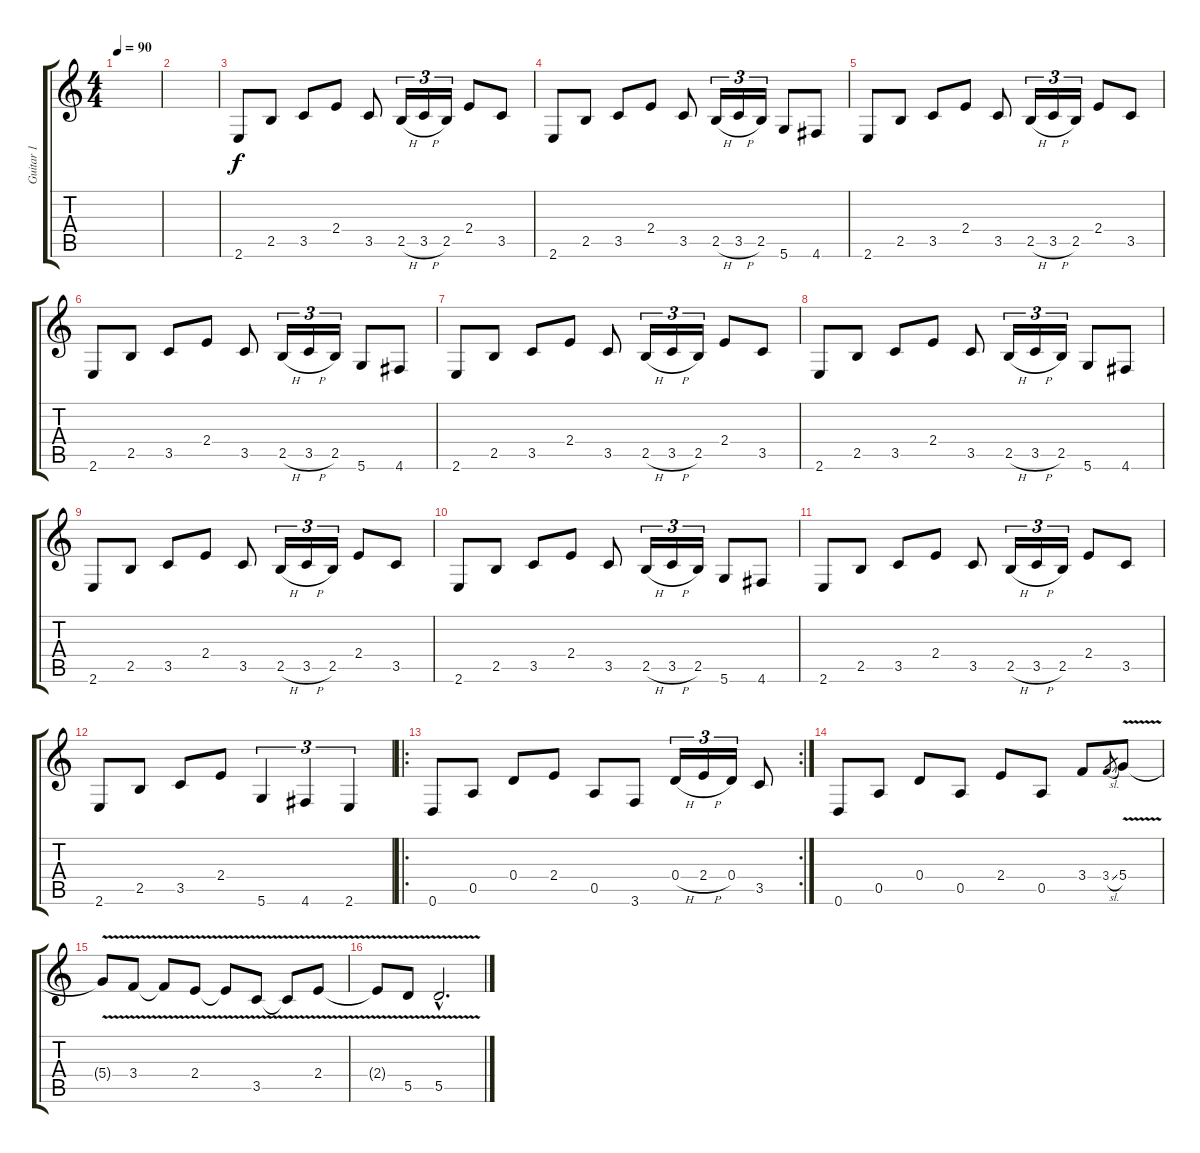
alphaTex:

\track ("Guitar 1" "Guitar 1") {instrument acousticguitarsteel}
\staff {score tabs}
\tuning (E4 B3 G3 D3 A2 D2) {hide}
\ts (4 4)
\tempo 90
\clef g2
\ks c
|
|
2.6.8 2.5.8 3.5.8 2.4.8 3.5.8 2.5{h}.16{tu (3 2)} 3.5{h}.16{tu (3 2)} 2.5.16{tu (3 2)} 2.4.8 3.5.8 |
2.6.8 2.5.8 3.5.8 2.4.8 3.5.8 2.5{h}.16{tu (3 2)} 3.5{h}.16{tu (3 2)} 2.5.16{tu (3 2)} 5.6.8 4.6.8 |
2.6.8 2.5.8 3.5.8 2.4.8 3.5.8 2.5{h}.16{tu (3 2)} 3.5{h}.16{tu (3 2)} 2.5.16{tu (3 2)} 2.4.8 3.5.8 |
2.6.8 2.5.8 3.5.8 2.4.8 3.5.8 2.5{h}.16{tu (3 2)} 3.5{h}.16{tu (3 2)} 2.5.16{tu (3 2)} 5.6.8 4.6.8 |
2.6.8 2.5.8 3.5.8 2.4.8 3.5.8 2.5{h}.16{tu (3 2)} 3.5{h}.16{tu (3 2)} 2.5.16{tu (3 2)} 2.4.8 3.5.8 |
2.6.8 2.5.8 3.5.8 2.4.8 3.5.8 2.5{h}.16{tu (3 2)} 3.5{h}.16{tu (3 2)} 2.5.16{tu (3 2)} 5.6.8 4.6.8 |
2.6.8 2.5.8 3.5.8 2.4.8 3.5.8 2.5{h}.16{tu (3 2)} 3.5{h}.16{tu (3 2)} 2.5.16{tu (3 2)} 2.4.8 3.5.8 |
2.6.8 2.5.8 3.5.8 2.4.8 3.5.8 2.5{h}.16{tu (3 2)} 3.5{h}.16{tu (3 2)} 2.5.16{tu (3 2)} 5.6.8 4.6.8 |
2.6.8 2.5.8 3.5.8 2.4.8 3.5.8 2.5{h}.16{tu (3 2)} 3.5{h}.16{tu (3 2)} 2.5.16{tu (3 2)} 2.4.8 3.5.8 |
2.6.8 2.5.8 3.5.8 2.4.8 5.6.4{tu (3 2)} 4.6.4{tu (3 2)} 2.6.4{tu (3 2)} |
\ro
\rc 2
0.6.8 0.5.8 0.4.8 2.4.8 0.5.8 3.6.8 0.4{h}.16{tu (3 2)} 2.4{h}.16{tu (3 2)} 0.4.16{tu (3 2)} 3.5.8 |
0.6.8 0.5.8 0.4.8 0.5.8 2.4.8 0.5.8 3.4.8 3.4{sl}.8{gr} 5.4{v}.8 |
5.4{t}.8 3.4{v}.8 3.4{t}.8 2.4{v}.8 2.4{t}.8 3.5{v}.8 3.5{t}.8 2.4{v}.8 |
2.4{t}.8 5.5{v}.8 5.5{v hac}.2{d}
